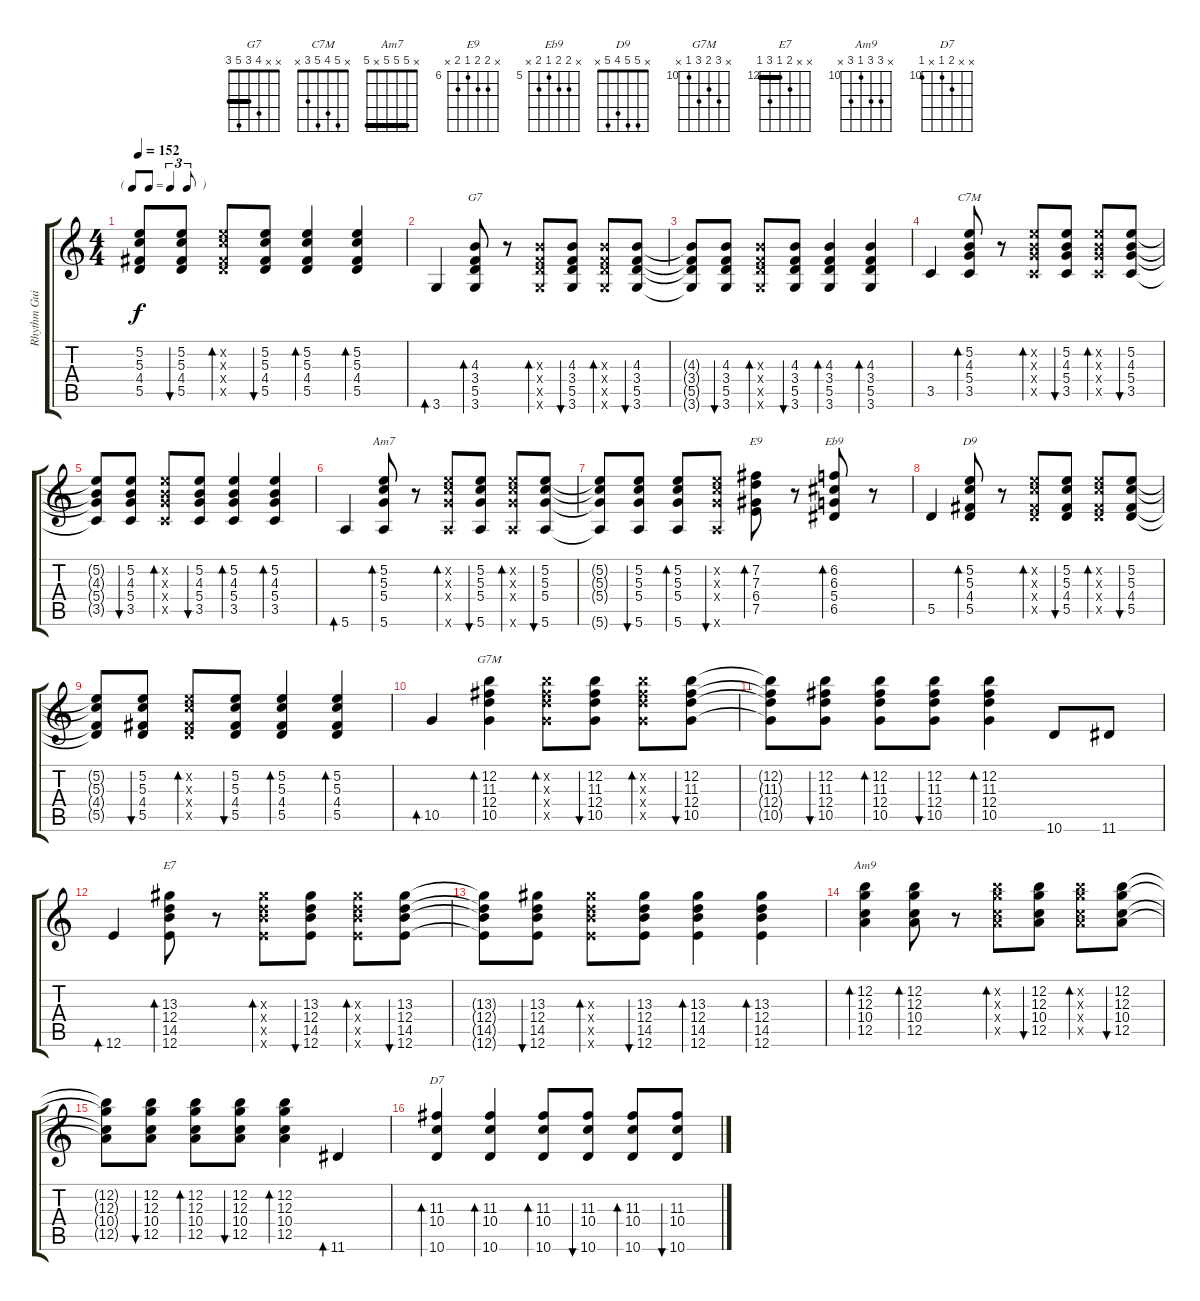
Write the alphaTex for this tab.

\track ("Rhythm Guitar" "Rhythm Gui") {instrument electricguitarjazz}
\staff {score tabs}
\tuning (E4 B3 G3 D3 A2 E2) {hide}
\chord ("G7" x x 4 3 5 3) {barre 3}
\chord ("C7M" x 5 4 5 3 x)
\chord ("Am7" x 5 5 5 x 5) {barre 5}
\chord ("E9" x 7 7 6 7 x) {firstfret 6}
\chord ("Eb9" x 6 6 5 6 x) {firstfret 5}
\chord ("D9" x 5 5 4 5 x)
\chord ("G7M" x 12 11 12 10 x) {firstfret 10}
\chord ("E7" x x 13 12 14 12) {firstfret 12 barre 12}
\chord ("Am9" x 12 12 10 12 x) {firstfret 10}
\chord ("D7" x x 11 10 x 10) {firstfret 10}
\ts (4 4)
\tf triplet8th
\tempo 152
\clef g2
\ks c
(5.2{t} 5.3{t} 4.4{t} 5.5{t}).8{dy f} (5.2 5.3 4.4 5.5).8{bu 30} (5.2{x} 5.3{x} 4.4{x} 5.5{x}).8{bd 30} (5.2 5.3 4.4 5.5).8{bu 30} (5.2 5.3 4.4 5.5).4{bd 30} (5.2 5.3 4.4 5.5).4{bd 30} |
3.6.4{bd 30} (4.3 3.4 5.5 3.6).8{bd 30 ch "G7"} r.8 (4.3{x} 3.4{x} 5.5{x} 3.6{x}).8{bd 30} (4.3 3.4 5.5 3.6).8{bu 30} (4.3{x} 3.4{x} 5.5{x} 3.6{x}).8{bd 30} (4.3 3.4 5.5 3.6).8{bu 30} |
(4.3{t} 3.4{t} 5.5{t} 3.6{t}).8 (4.3 3.4 5.5 3.6).8{bu 30} (4.3{x} 3.4{x} 5.5{x} 3.6{x}).8{bd 30} (4.3 3.4 5.5 3.6).8{bu 30} (4.3 3.4 5.5 3.6).4{bd 30} (4.3 3.4 5.5 3.6).4{bd 30} |
3.5.4 (5.2 4.3 5.4 3.5).8{bd 30 ch "C7M"} r.8 (5.2{x} 4.3{x} 5.4{x} 3.5{x}).8{bd 30} (5.2 4.3 5.4 3.5).8{bu 30} (5.2{x} 4.3{x} 5.4{x} 3.5{x}).8{bd 30} (5.2 4.3 5.4 3.5).8{bu 30} |
(5.2{t} 4.3{t} 5.4{t} 3.5{t}).8 (5.2 4.3 5.4 3.5).8{bu 30} (5.2{x} 4.3{x} 5.4{x} 3.5{x}).8{bd 30} (5.2 4.3 5.4 3.5).8{bu 30} (5.2 4.3 5.4 3.5).4{bd 30} (5.2 4.3 5.4 3.5).4{bd 30} |
5.6.4{bd 30} (5.2 5.3 5.4 5.6).8{bd 30 ch "Am7"} r.8 (5.2{x} 5.3{x} 5.4{x} 5.6{x}).8{bd 30} (5.2 5.3 5.4 5.6).8{bu 30} (5.2{x} 5.3{x} 5.4{x} 5.6{x}).8{bd 30} (5.2 5.3 5.4 5.6).8{bu 30} |
(5.2{t} 5.3{t} 5.4{t} 5.6{t}).8 (5.2 5.3 5.4 5.6).8{bu 30} (5.2 5.3 5.4 5.6).8{bd 30} (5.2{x} 5.3{x} 5.4{x} 5.6{x}).8{bu 30} (7.2 7.3 6.4 7.5).8{bd 30 ch "E9"} r.8 (6.2 6.3 5.4 6.5).8{bd 30 ch "Eb9"} r.8 |
5.5.4 (5.2 5.3 4.4 5.5).8{bd 30 ch "D9"} r.8 (5.2{x} 5.3{x} 4.4{x} 5.5{x}).8{bd 30} (5.2 5.3 4.4 5.5).8{bu 30} (5.2{x} 5.3{x} 4.4{x} 5.5{x}).8{bd 30} (5.2 5.3 4.4 5.5).8{bu 30} |
(5.2{t} 5.3{t} 4.4{t} 5.5{t}).8 (5.2 5.3 4.4 5.5).8{bu 30} (5.2{x} 5.3{x} 4.4{x} 5.5{x}).8{bd 30} (5.2 5.3 4.4 5.5).8{bu 30} (5.2 5.3 4.4 5.5).4{bd 30} (5.2 5.3 4.4 5.5).4{bd 30} |
10.5.4{bd 30} (12.2 11.3 12.4 10.5).4{bd 30 ch "G7M"} (12.2{x} 11.3{x} 12.4{x} 10.5{x}).8{bd 30} (12.2 11.3 12.4 10.5).8{bu 30} (12.2{x} 11.3{x} 12.4{x} 10.5{x}).8{bd 30} (12.2 11.3 12.4 10.5).8{bu 30} |
(12.2{t} 11.3{t} 12.4{t} 10.5{t}).8 (12.2 11.3 12.4 10.5).8{bu 30} (12.2 11.3 12.4 10.5).8{bd 30} (12.2 11.3 12.4 10.5).8{bu 30} (12.2 11.3 12.4 10.5).4{bd 30} 10.6.8 11.6.8 |
12.6.4{bd 30} (13.3 12.4 14.5 12.6).8{bd 30 ch "E7"} r.8 (13.3{x} 12.4{x} 14.5{x} 12.6{x}).8{bd 30} (13.3 12.4 14.5 12.6).8{bu 30} (13.3{x} 12.4{x} 14.5{x} 12.6{x}).8{bd 30} (13.3 12.4 14.5 12.6).8{bu 30} |
(13.3{t} 12.4{t} 14.5{t} 12.6{t}).8 (13.3 12.4 14.5 12.6).8{bu 30} (13.3{x} 12.4{x} 14.5{x} 12.6{x}).8{bd 30} (13.3 12.4 14.5 12.6).8{bu 30} (13.3 12.4 14.5 12.6).4{bd 30} (13.3 12.4 14.5 12.6).4{bd 30} |
(12.2 12.3 10.4 12.5).4{bd 30 ch "Am9"} (12.2 12.3 10.4 12.5).8{bd 30} r.8 (12.2{x} 12.3{x} 10.4{x} 12.5{x}).8{bd 30} (12.2 12.3 10.4 12.5).8{bu 30} (12.2{x} 12.3{x} 10.4{x} 12.5{x}).8{bd 30} (12.2 12.3 10.4 12.5).8{bu 30} |
(12.2{t} 12.3{t} 10.4{t} 12.5{t}).8 (12.2 12.3 10.4 12.5).8{bu 30} (12.2 12.3 10.4 12.5).8{bd 30} (12.2 12.3 10.4 12.5).8{bu 30} (12.2 12.3 10.4 12.5).4{bd 30} 11.6.4{bd 30} |
(11.3 10.4 10.6).4{bd 30 ch "D7"} (11.3 10.4 10.6).4{bd 30} (11.3 10.4 10.6).8{bd 30} (11.3 10.4 10.6).8{bu 30} (11.3 10.4 10.6).8{bd 30} (11.3 10.4 10.6).8{bu 30}
